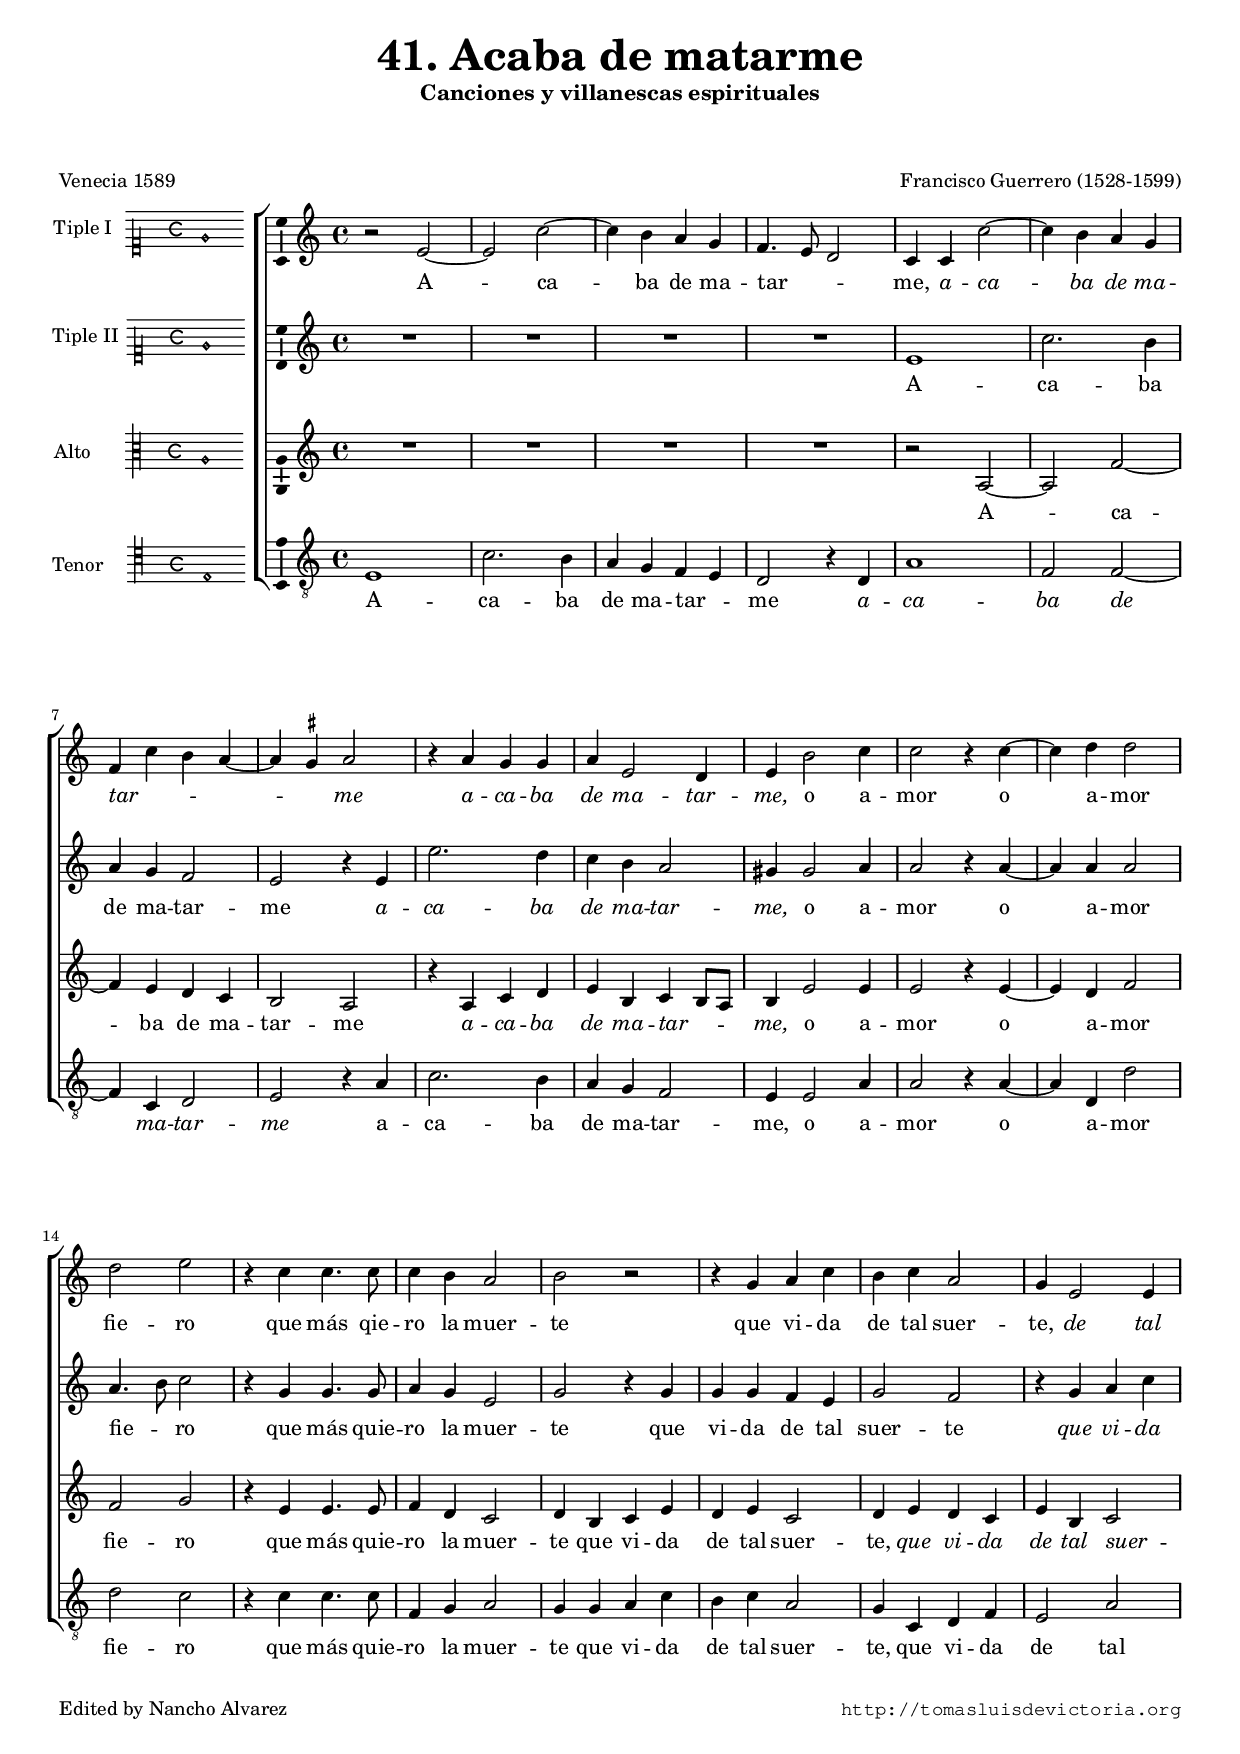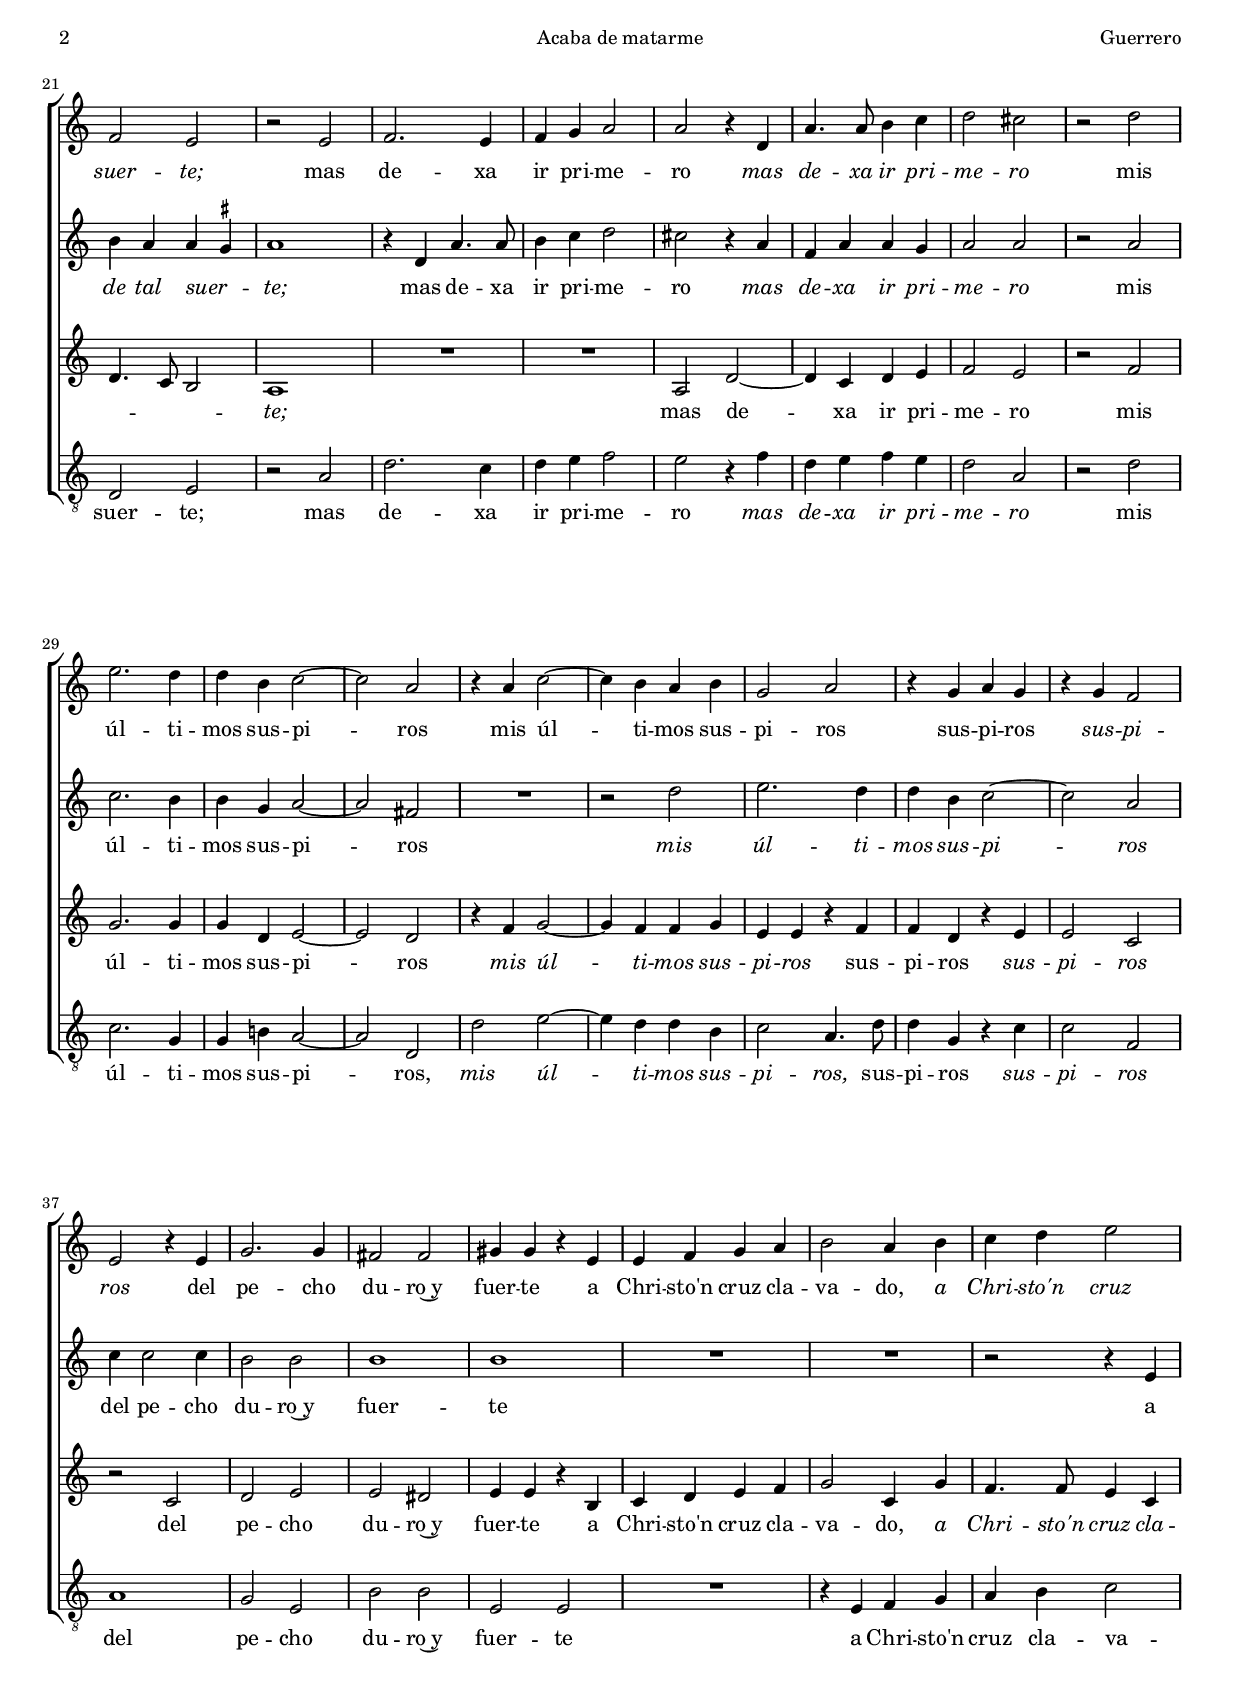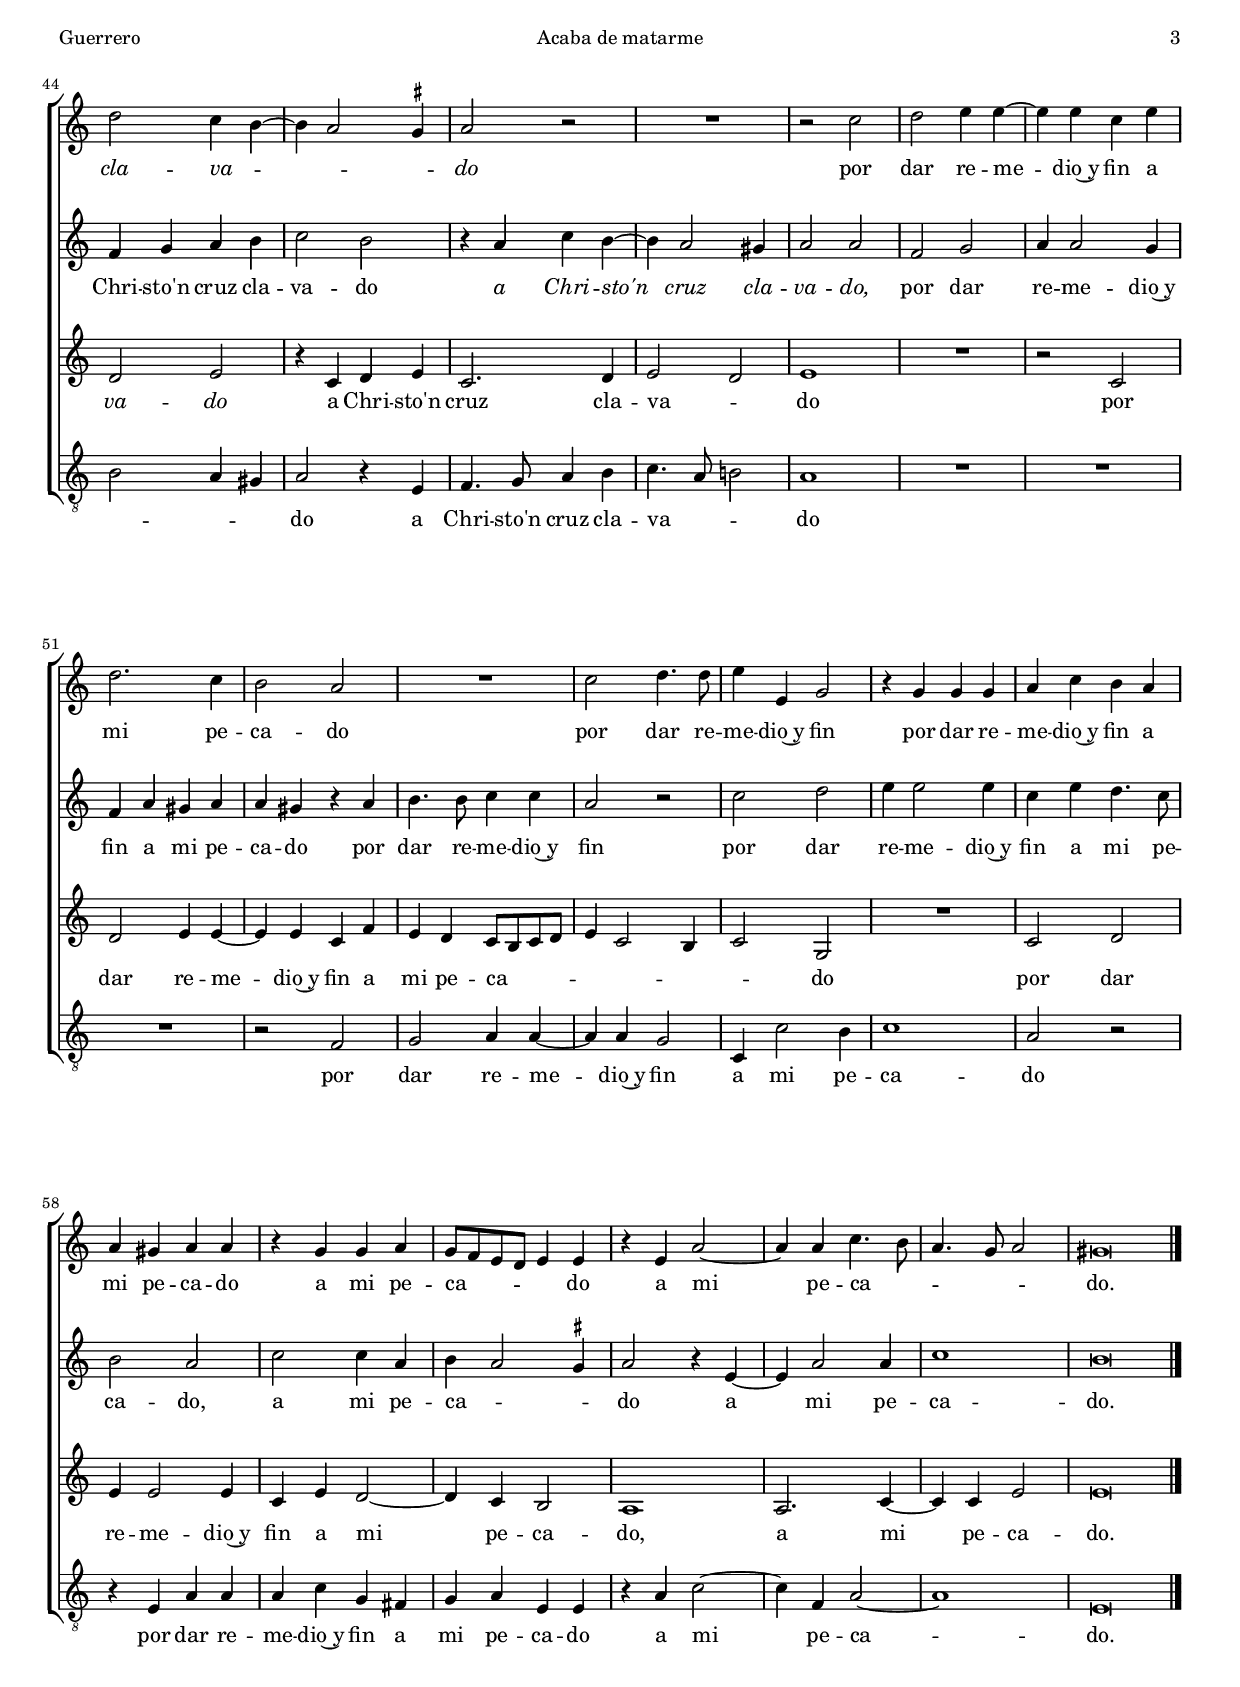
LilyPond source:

\version "2.18.0"

#(set-default-paper-size "a4")
#(set-global-staff-size 16.7)
#(ly:set-option 'point-and-click #f)
%mobile -s15.0 -i3.0 -ball

italicas=\override LyricText.font-shape = #'italic
rectas=\override LyricText.font-shape = #'upright
ss=\once \set suggestAccidentals = ##t
incipitwidth = 20

htitle="Acaba de matarme"
hcomposer="Guerrero"

\header {
	title=\markup{\fontsize #3 "41. Acaba de matarme"}
	subtitle=\markup{"Canciones y villanescas espirituales" }
	subsubtitle=\markup{\null \vspace #2 }
	composer="Francisco Guerrero (1528-1599)"
        pdfauthor=\composer
	%opus="(-)"
	poet=\markup{"Venecia 1589"}
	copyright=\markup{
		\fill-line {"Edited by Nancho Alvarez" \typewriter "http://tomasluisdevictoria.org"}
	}
%	tagline=""
}


global={\key c \major \time 4/4 \skip 1*64 \bar "|." }

cantus=\relative c'{
	r2 e ~
	e c'2 ~
	c4 b a g
	f4. e8 d2
	c4 c c'2 ~
	c4 b a g
	f c' b a ~
	a \ss gis a2
	r4 a g g
	a e2 d4
	e4 b'2 c4 % CSIC sugiere cis
	c2 r4 c4 ~
	c d d2
	d e
	r4 c c4. c8
	c4 b a2
	b r
	r4 g a c
	b c a2
	g4 e2 e4
	f2 e
	r2 e
	f2. e4
	f g a2
	a r4 d,
	a'4. a8 b4 c4
	d2 cis
	r2 d
	e2. d4
	d b c2 ~
	c a
	r4 a c2 ~
	c4 b a b
	g2 a
	r4 g a g
	r4 g f2
	e r4 e
	g2. g4
	fis2 fis
	gis4 gis r4 e
	e f g a
	b2 a4 b
	c d e2
	d2 c4 b ~
	b a2 \ss gis4
	a2 r
	R1
	r2 c
	d e4 e ~
	e e c e
	d2. c4
	b2 a
	R1
	c2 d4. d8
	e4 e, g2
	r4 g g g
	a c b a
	a gis a a
	r4 g g a
	g8[ f e d] e4 e
	r4 e a2 ~
	a4 a c4. b8
	a4. g8 a2
	gis\breve*1/2
}

cantusdos=\relative c'{
	R1*4
	e1
	c'2. b4
	a g f2
	e r4 e 
	e'2. d4 
	c b a2
	gis4 gis2 a4
	a2 r4 a ~
	a a a2
	a4. b8 c2
	r4 g g4. g8
	a4 g e2
	g r4 g
	g g f e
	g2 f
	r4 g a c
	b4 a a \ss gis
	a1
	r4 d, a'4. a8
	b4 c d2
	cis2 r4 a
	f a a g
	a2 a
	r a 
	c2. b4
	b g a2 ~
	a fis
	R1
	r2 d'
	e2. d4
	d b c2 ~
	c a c4 c2 c4
	b2 b
	b1
	b
	R1*2
	r2 r4 e,
	f4 g a b
	c2 b
	r4 a c b ~
	b a2 gis4
	a2 a f g
	a4 a2 g4
	f a gis a
	a gis r4 a
	b4. b8 c4 c 
	a2 r2
	c2 d
	e4 e2 e4
	c e d4. c8
	b2 a
	c c4 a
	b4 a2 \ss gis4
	a2 r4 e ~
	e a2 a4
	c1
	b\breve*1/2
}

altus=\relative c'{
	R1*4
	r2 a ~
	a f' ~
	f4 e d c b2 a
	r4 a c d e b c b8[ a]
	b4 e2 e4 
	e2 r4 e ~
	e d f2
	f g
	r4 e e4. e8
	f4 d c2
	d4 b c e
	d e c2
	d4 e d c
	e b c2
	d4. c8 b2
	a1
	R1*2
	a2 d ~
	d4 c d e
	f2 e
	r2 f
	g2. g4
	g d e2 ~
	e d
	r4 f g2 ~
	g4 f f g
	e e r4 f
	f d r4 e
	e2 c
	r2 c
	d e
	e dis %!!!!! sic????
	e4 e r4 b
	c d e f
	g2 c,4 g'
	f4. f8 e4 c
	d2 e
	r4 c d e
	c2. d4
	e2 d
	e1
	R1
	r2 c
	d e4 e ~
	e e c f
	e d c8[ b c d]
	e4 c2 b4
	c2 g
	R1
	c2 d
	e4 e2 e4
	c e d2 ~
	d4 c b2
	a1
	a2. c4 ~
	c c e2
	e\breve*1/2
}

tenor=\relative c{
	e1
	c'2. b4
	a g f e
	d2 r4 d
	a'1
	f2 f ~
	f4 c d2
	e r4 a
	c2. b4
	a g f2
	e4 e2 a4 
	a2 r4 a ~
	a d, d'2
	d c
	r4 c c4. c8
	f,4 g a2
	g4 g a c
	b c a2
	g4 c, d f 
	e2 a
	d,2 e
	r2 a
	d2. c4
	d e f2
	e r4 f
	d e f e
	d2 a
	r2 d
	c2. g4
	g b! a2 ~
	a d,
	d' e ~
	e4 d d b
	c2 a4. d8
	d4 g, r4 c
	c2 f,
	a1
	g2 e
	b'2 b
	e, e
	R1
	r4 e f g 
	a b c2
	b2 a4 gis
	a2 r4 e
	f4. g8 a4 b
	c4. a8 b!2
	a1
	R1*3
	r2 f
	g a4 a ~
	a a g2
	c,4 c'2 b4
	c1
	a2 r
	r4 e a a
	a c g fis
	g4 a e e
	r4 a c2 ~
	c4 f, a2 ~
	a1
	e\breve*1/2
}


textocantus=\lyricmode{
A -- ca -- ba de ma -- tar -- _ _ me,
\italicas
a -- ca -- ba de ma -- tar -- _ _ _ _ me
a -- ca -- ba de ma -- tar -- me,
\rectas
o a -- mor
o a -- mor fie -- ro
que más qie -- ro la muer -- te
que vi -- da de tal suer -- te,
\italicas
de tal suer --  te;
\rectas
mas de -- xa ir pri -- me -- ro
\italicas
mas de -- xa ir pri -- me -- ro
\rectas
mis úl -- ti -- mos sus -- pi -- ros
mis úl -- ti -- mos sus -- pi -- ros
sus -- pi -- ros
\italicas
sus -- pi -- ros
\rectas
del pe -- cho du -- ro~y fuer -- te
a Chri -- sto'n cruz cla -- va -- do,
\italicas a Chri -- sto'n cruz cla -- va -- _ _ _ do
\rectas
por dar re -- me -- dio~y fin a mi pe -- ca -- do
por dar re -- me -- dio~y fin 
por dar re -- me -- dio~y fin a mi pe -- ca -- do
a mi pe -- ca -- _ do
a mi pe -- ca -- _ _ _ _ do.
}

textocantusdos=\lyricmode{
A -- ca -- ba de ma -- tar -- me
\italicas
a -- ca -- ba de ma -- tar -- me,
\rectas
o a -- mor
o a -- mor fie -- _ ro
que más quie -- ro la muer -- te
que vi -- da de tal suer -- te
\italicas
que vi -- da de tal suer -- _ te;
\rectas
mas de -- xa ir pri -- me -- ro
\italicas mas de -- xa ir pri -- me -- ro
\rectas
mis úl -- ti -- mos sus -- pi -- ros
\italicas
mis úl -- ti -- mos sus -- pi -- ros
\rectas
del pe -- cho du -- ro~y fuer -- te
a Chri -- sto'n cruz cla -- va -- do
\italicas
a Chri -- sto'n cruz cla -- va -- do,
\rectas
por dar re -- me -- dio~y fin a mi pe -- ca -- do
por dar re -- me -- dio~y fin
por dar re -- me -- dio~y fin a mi pe -- ca -- do,
a mi pe -- ca -- _ _ do
a mi pe -- ca -- do.
}

textoaltus=\lyricmode{
A -- ca -- ba de ma -- tar -- me
\italicas
a -- ca -- ba de ma -- tar -- _ me,
\rectas
o a -- mor
o a -- mor fie -- ro
que más quie -- ro la muer -- te que vi -- da de tal suer -- te,
\italicas
que vi -- da de tal suer -- _ _ _ te;
\rectas
mas de -- xa ir pri -- me -- ro
mis úl -- ti -- mos sus -- pi -- ros
\italicas
mis úl -- ti -- mos sus -- pi -- ros
\rectas
sus -- pi -- ros
\italicas
sus -- pi -- ros
\rectas
del pe -- cho du -- ro~y fuer -- te
a Chri -- sto'n cruz cla -- va -- do,
\italicas
a Chri -- sto'n cruz cla -- va -- do
\rectas
a Chri -- sto'n cruz cla -- va -- _ do
por dar re -- me -- dio~y fin a mi pe -- ca -- _ _ _ _ do
por dar re -- me -- dio~y fin a mi pe -- ca -- do,
a mi pe -- ca -- do.
}

textotenor=\lyricmode{
A -- ca -- ba de ma -- tar -- _ me
\italicas
a -- ca -- ba de ma -- tar -- me
\rectas
a -- ca -- ba de ma -- tar -- me,
o a -- mor
o a -- mor fie -- ro
que más quie -- ro la muer -- te
que vi -- da de tal suer -- te,
que vi -- da de tal suer -- te;
mas de -- xa ir pri -- me -- ro
\italicas
mas de -- xa ir pri -- me -- ro
\rectas
mis úl -- ti -- mos sus -- pi -- ros,
\italicas
mis úl -- ti -- mos sus -- pi -- ros,
\rectas
sus -- pi -- ros
\italicas
sus -- pi -- ros
\rectas
del pe -- cho du -- ro~y fuer -- te
a Chri -- sto'n cruz cla -- va -- _ _ _ do
a Chri -- sto'n cruz cla -- va -- _ _ do
por dar re -- me -- dio~y fin a mi pe -- ca -- do
por dar re -- me -- dio~y fin a mi pe -- ca -- do
a mi pe -- ca -- do.
}

incipitcantus=\markup{
	\score{
		{ 
		\set Staff.instrumentName="Tiple I  "
		\override NoteHead.style = #'neomensural
		\override Rest.style = #'neomensural
		\override Staff.TimeSignature.style = #'neomensural
		\cadenzaOn 
		\clef "petrucci-c1"
		\key c \major
		\time 4/4
		e'1 % sin reducir valor
		} 
	\layout {
		\context {\Voice
			\remove Ligature_bracket_engraver
			\consists Mensural_ligature_engraver
		}
		line-width=\incipitwidth
		indent = 0
	}
	}
}

incipitcantusdos=\markup{
	\score{
		{ 
		\set Staff.instrumentName="Tiple II "
		\override NoteHead.style = #'neomensural
		\override Rest.style = #'neomensural
		\override Staff.TimeSignature.style = #'neomensural
		\cadenzaOn 
		\clef "petrucci-c1"
		\key c \major
		\time 4/4
		e'1
		} 
	\layout {
		\context {\Voice
			\remove Ligature_bracket_engraver
			\consists Mensural_ligature_engraver
		}
		line-width=\incipitwidth
		indent = 0
	}
	}
}

incipitaltus=\markup{
	\score{
		{ 
		\set Staff.instrumentName="Alto      "
		\override NoteHead.style = #'neomensural
		\override Rest.style = #'neomensural
		\override Staff.TimeSignature.style = #'neomensural
		\cadenzaOn 
		\clef "petrucci-c3"
		\key c \major
		\time 4/4
		a1
		} 
	\layout {
		\context {\Voice
			\remove Ligature_bracket_engraver
			\consists Mensural_ligature_engraver
		}
		line-width=\incipitwidth
		indent = 0
	}
	}
}

incipittenor=\markup{
	\score{
		{ 
		\set Staff.instrumentName="Tenor    "
		\override NoteHead.style = #'neomensural 
		\override Rest.style = #'neomensural
		\override Staff.TimeSignature.style = #'neomensural
		\cadenzaOn 
		\clef "petrucci-c4"
		\key c \major
		\time 4/4
		e1
		} 
	\layout {
		\context {\Voice
			\remove Ligature_bracket_engraver
			\consists Mensural_ligature_engraver
		}
		line-width=\incipitwidth
		indent=0
	}
	}
}



\score {\transpose c' c'{
\new ChoirStaff<<

	\new Staff <<\global
	\new Voice="v1" {
		\set Staff.instrumentName=\incipitcantus
		\clef "treble"
		\cantus }
	\new Lyrics \lyricsto "v1" {\textocantus }
	>>

	\new Staff <<\global
	\new Voice="v5" {
		\set Staff.instrumentName=\incipitcantusdos
		\clef "treble"
		\cantusdos }
	\new Lyrics \lyricsto "v5" {\textocantusdos }
	>>

	\new Staff <<\global
	\new Voice="v2" {
		\set Staff.instrumentName=\incipitaltus
		\clef "treble"
		\altus }
	\new Lyrics \lyricsto "v2" {\textoaltus }
	>>
	
	\new Staff <<\global
	\new Voice="v3" {
		\set Staff.instrumentName=\incipittenor
		\clef "G_8"
		\tenor }
	\new Lyrics \lyricsto "v3" {\textotenor }
	>>

	
>>

	}%transpose

\layout{ 
	\context {\Lyrics 
		\override VerticalAxisGroup.staff-affinity = #UP
		\override VerticalAxisGroup.nonstaff-relatedstaff-spacing =
			#'((basic-distance . 0) (minimum-distance . 0) (padding . 1))
		\override LyricText.font-size = #1.2
		\override LyricHyphen.minimum-distance = #0.5
	}
	\context {\Score 
		tempoHideNote = ##t
		\override BarNumber.padding = #2 
	}
	\context {\Voice 
		%melismaBusyProperties = #'()
		autoBeaming = ##f
	}
	\context {\Staff 
                %\RemoveEmptyStaves
                %\override VerticalAxisGroup.remove-first = ##t
		\override VerticalAxisGroup.staff-staff-spacing =
			#'((basic-distance . 11) (minimum-distance . 0) (padding . 1))
		\consists Ambitus_engraver 
		\override LigatureBracket.padding = #1
	}
}

%\midi { \mtempo }

}


\paper{
	evenHeaderMarkup=\markup  \fill-line { \fromproperty #'page:page-number-string \htitle \hcomposer }
	oddHeaderMarkup= \markup  \fill-line { \on-the-fly #not-first-page \hcomposer \on-the-fly #not-first-page \htitle \on-the-fly #not-first-page \fromproperty #'page:page-number-string }
	%system-count=20
	%page-count = 8
	ragged-last-bottom = ##f
	indent=3.5\cm
	system-system-spacing =
	#'((basic-distance . 20) (minimum-distance . 0) (padding . 5))
	top-system-spacing = % header
	#'((basic-distance . 9) (minimum-distance . 0) (padding . 0))
	last-bottom-spacing = % footer
	#'((basic-distance . 12) (minimum-distance . 0) (padding . 0))
	markup-system-spacing.padding = #1.5
}
